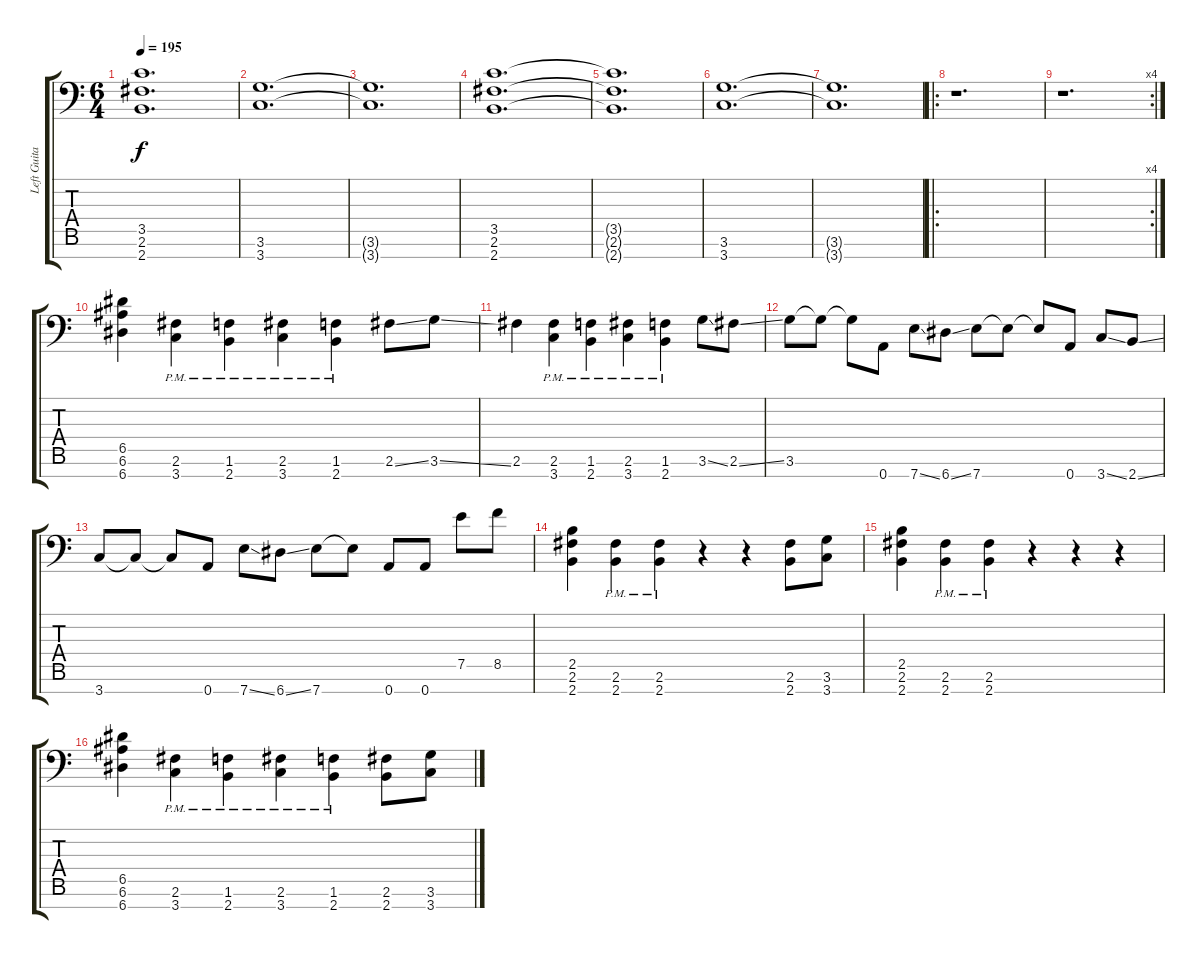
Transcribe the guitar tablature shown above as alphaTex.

\track ("Left Guitar, Drop A (7 String)" "Left Guita") {instrument distortionguitar}
\staff {score tabs}
\tuning (E4 B3 G3 D3 A2 E2 A1) {hide}
\ts (6 4)
\tempo 195
\clef f4
\ks c
(3.5{t} 2.6{t} 2.7{t}).1{d dy f} |
(3.6 3.7).1{d} |
(3.6{t} 3.7{t}).1{d} |
(3.5 2.6 2.7).1{d} |
(3.5{t} 2.6{t} 2.7{t}).1{d} |
(3.6 3.7).1{d} |
(3.6{t} 3.7{t}).1{d} |
\ro
r.1{d} |
\rc 4
r.1{d} |
(6.5 6.6 6.7).4 (2.6{pm} 3.7{pm}).4 (1.6{pm} 2.7{pm}).4 (2.6{pm} 3.7{pm}).4 (1.6{pm} 2.7{pm}).4 2.6{ss}.8 3.6{ss}.8 |
2.6.4 (2.6{pm} 3.7{pm}).4 (1.6{pm} 2.7{pm}).4 (2.6{pm} 3.7{pm}).4 (1.6{pm} 2.7{pm}).4 3.6{ss}.8 2.6{ss}.8 |
3.6.8 3.6{t}.8 3.6{t}.8 0.7.8 7.7{ss}.8 6.7{ss}.8 7.7.8 7.7{t}.8 7.7{t}.8 0.7.8 3.7{ss}.8 2.7{ss}.8 |
3.7.8 3.7{t}.8 3.7{t}.8 0.7.8 7.7{ss}.8 6.7{ss}.8 7.7.8 7.7{t}.8 0.7.8 0.7.8 7.5.8 8.5.8 |
(2.5 2.6 2.7).4 (2.6{pm} 2.7{pm}).4 (2.6{pm} 2.7{pm}).4 r.4 r.4 (2.6 2.7).8 (3.6 3.7).8 |
(2.5 2.6 2.7).4 (2.6{pm} 2.7{pm}).4 (2.6{pm} 2.7{pm}).4 r.4 r.4 r.4 |
(6.5 6.6 6.7).4 (2.6{pm} 3.7{pm}).4 (1.6{pm} 2.7{pm}).4 (2.6{pm} 3.7{pm}).4 (1.6{pm} 2.7{pm}).4 (2.6 2.7).8 (3.6 3.7).8
